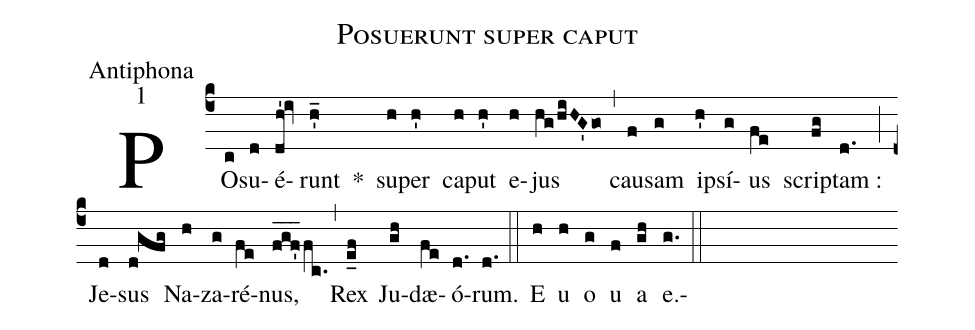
name:Posuerunt super caput;
office-part:Antiphona;
mode:1;
%%
(c4) PO(c)su(d)é(dh'!iv)runt(h'_) *() su(h)per(h') ca(h)put(h') e(h)jus(hg/hiHG'go) (,) cau(f)sam(g) ip(h')sí(g)us(fe) scri(fg)ptam :(d.) (;) Je(d)sus(d!gfg) Na(h)za(g)ré(fe)nus,(f_g_f'_2fc.) (,) Rex(e_f) Ju(gh)dæ(fe)ó(d.)rum.(d.)(::)E(h) u(h) o(g) u(f) a(gh) e.(g.)(::)
